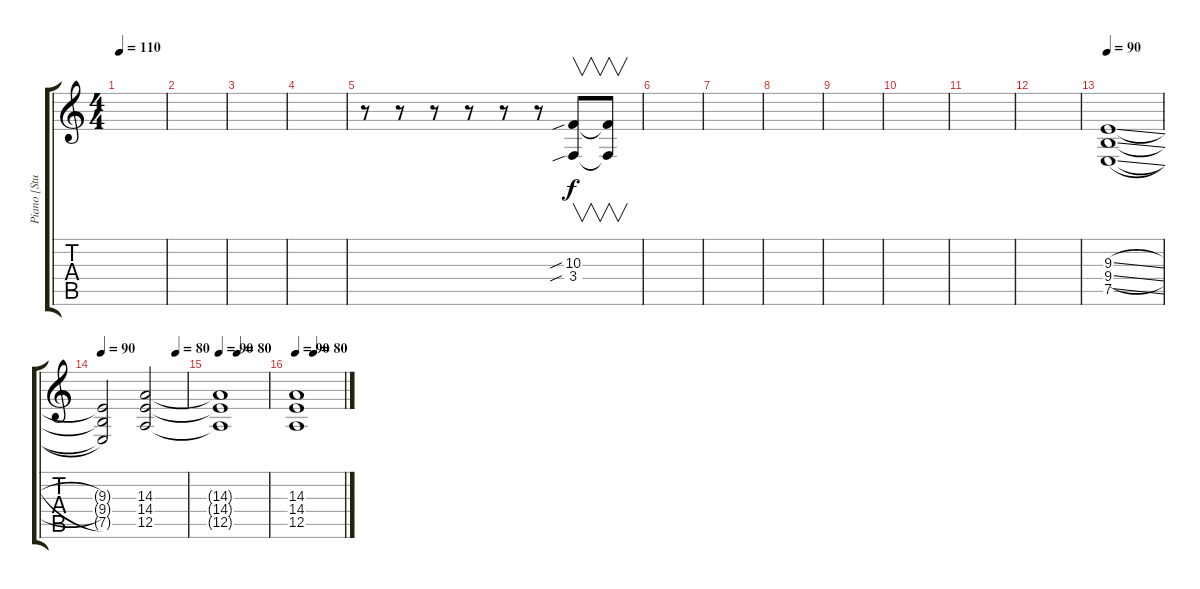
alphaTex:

\track ("Piano [Studio]" "Piano [Stu") {instrument acousticgrandpiano}
\staff {score tabs}
\tuning (E4 B3 G3 D3 A2 E2) {hide}
\ts (4 4)
\tempo 110
\clef g2
\ks c
|
|
|
|
r.8{volume 14 instrument distortionguitar} r.8 r.8 r.8 r.8 r.8 (10.3{sib} 3.4{sib}).8{v dy f} (10.3{t} 3.4{t}).8{v} |
|
|
|
|
|
|
|
\tempo 90
(9.3{sl} 9.4{sl} 7.5{sl}).1{instrument distortionguitar} |
\tempo 90
\tempo (80 0.875)
(9.3{t} 9.4{t} 7.5{t}).2 (14.3 14.4 12.5).2 |
\tempo 90
\tempo (80 0.375)
(14.3{t} 14.4{t} 12.5{t}).1 |
\tempo 90
\tempo (80 0.375)
(14.3{sl} 14.4{sl} 12.5{sl}).1{volume 7 instrument distortionguitar}
